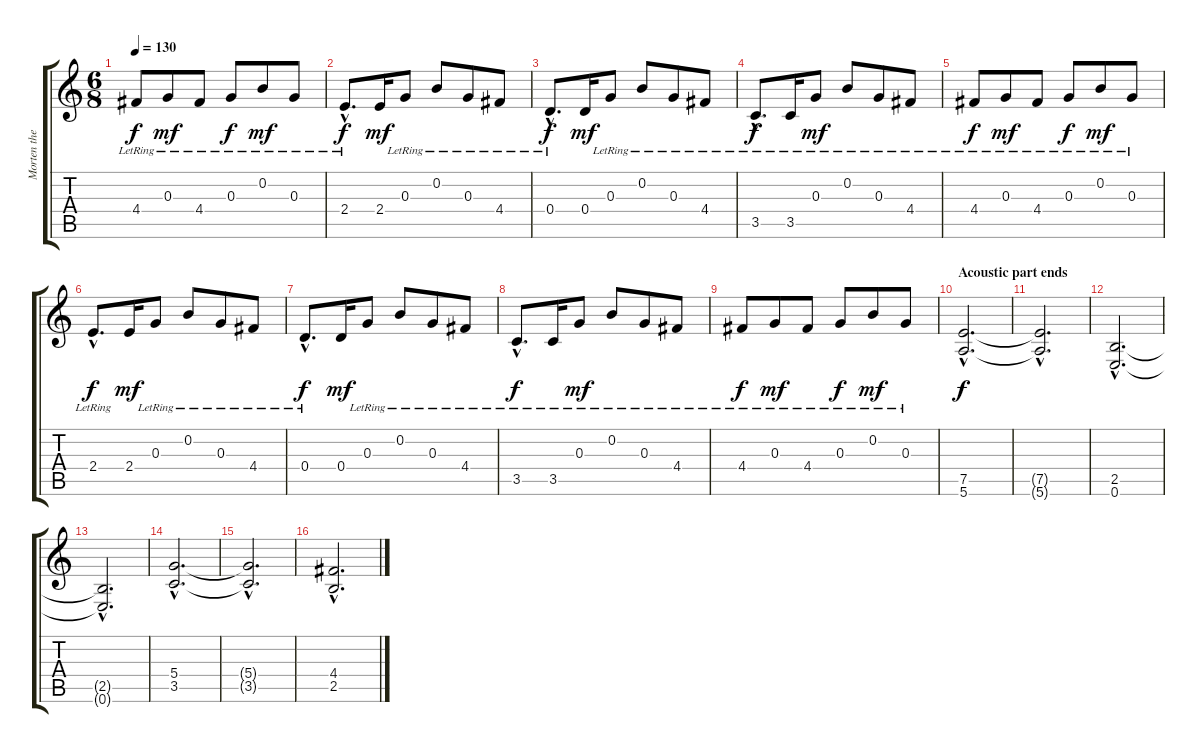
\track ("Morten the god the greatest of them all" "Morten the") {instrument distortionguitar}
\staff {score tabs}
\tuning (E4 B3 G3 D3 A2 E2) {hide}
\ts (6 8)
\tempo 130
\clef g2
\ks c
4.4{lr}.8{dy f} 0.3{lr}.8{dy mf} 4.4{lr}.8 0.3{lr}.8{dy f} 0.2{lr}.8{dy mf} 0.3{lr}.8 |
2.4{hac lr}.8{d dy f instrument acousticguitarsteel} 2.4.16{dy mf} 0.3{lr}.8 0.2{lr}.8 0.3{lr}.8 4.4{lr}.8 |
0.4{hac lr}.8{d dy f instrument acousticguitarsteel} 0.4.16{dy mf} 0.3{lr}.8 0.2{lr}.8 0.3{lr}.8 4.4{lr}.8 |
3.5{hac lr}.8{d dy f instrument acousticguitarsteel} 3.5{lr}.16 0.3{lr}.8{dy mf} 0.2{lr}.8 0.3{lr}.8 4.4{lr}.8 |
4.4{lr}.8{dy f} 0.3{lr}.8{dy mf} 4.4{lr}.8 0.3{lr}.8{dy f} 0.2{lr}.8{dy mf} 0.3{lr}.8 |
2.4{hac lr}.8{d dy f instrument acousticguitarsteel} 2.4.16{dy mf} 0.3{lr}.8 0.2{lr}.8 0.3{lr}.8 4.4{lr}.8 |
0.4{hac lr}.8{d dy f instrument acousticguitarsteel} 0.4.16{dy mf} 0.3{lr}.8 0.2{lr}.8 0.3{lr}.8 4.4{lr}.8 |
3.5{hac lr}.8{d dy f instrument acousticguitarsteel} 3.5{lr}.16 0.3{lr}.8{dy mf} 0.2{lr}.8 0.3{lr}.8 4.4{lr}.8 |
4.4{lr}.8{dy f} 0.3{lr}.8{dy mf} 4.4{lr}.8 0.3{lr}.8{dy f} 0.2{lr}.8{dy mf} 0.3{lr}.8 |
\section ("" "Acoustic part ends")
(7.5{hac} 5.6{hac}).2{d dy f volume 16 instrument distortionguitar} |
(7.5{hac t} 5.6{hac t}).2{d} |
(2.5{hac} 0.6{hac}).2{d} |
(2.5{hac t} 0.6{hac t}).2{d} |
(5.4{hac} 3.5{hac}).2{d} |
(5.4{hac t} 3.5{hac t}).2{d} |
(4.4{hac} 2.5{hac}).2{d}
